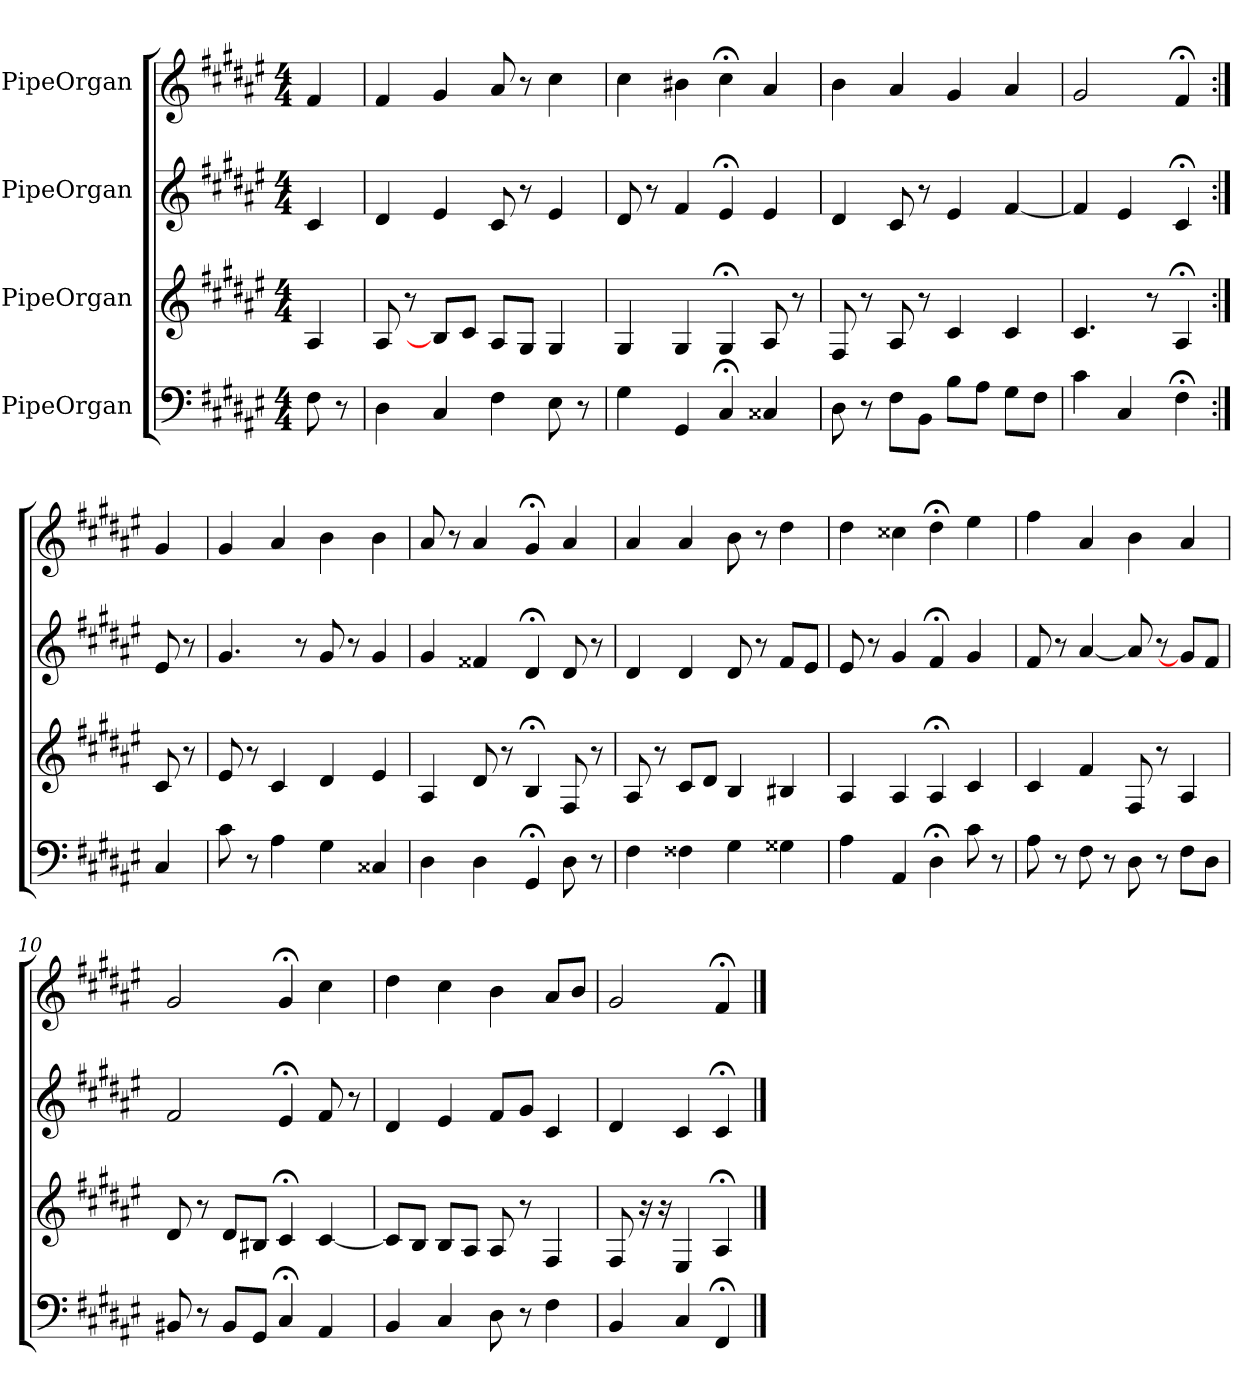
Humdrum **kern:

**kern	**kern	**kern	**kern
*part4	*part3	*part2	*part1
*staff4	*staff3	*staff2	*staff1
*I"PipeOrgan	*I"PipeOrgan	*I"PipeOrgan	*I"PipeOrgan
*k[f#c#g#d#a#e#]	*k[f#c#g#d#a#e#]	*k[f#c#g#d#a#e#]	*k[f#c#g#d#a#e#]
*F#:	*F#:	*F#:	*F#:
*M4/4	*M4/4	*M4/4	*M4/4
*MM60	*MM60	*MM60	*MM60
=	=	=	=
8F#	4A#	4c#	4f#
8r	.	.	.
=1	=1	=1	=1
4D#	8A#	4d#	4f#
.	8r	.	.
4C#	8BL]	4e#	4g#
.	8c#J	.	.
4F#	8A#L	8c#	8a#
.	8G#J	8r	8r
8E#	4G#	4e#	4cc#
8r	.	.	.
=2	=2	=2	=2
4G#	4G#	8d#	4cc#
.	.	8r	.
4GG#	4G#	4f#	4b#X
4C#;<	4G#;<	4e#;<	4cc#;<
4C##X	8A#	4e#	4a#
.	8r	.	.
=3	=3	=3	=3
8D#	8F#	4d#	4b
8r	8r	.	.
8F#L	8A#	8c#	4a#
8BBJ	8r	8r	.
8BL	4c#	4e#	4g#
8A#J	.	.	.
8G#L	4c#	[4f#	4a#
8F#J	.	.	.
=4	=4	=4	=4
4c#	4.c#	4f#]	2g#
4C#	.	4e#	.
.	8r	.	.
4F#;<	4A#;<	4c#;<	4f#;<
=:|!	=:|!	=:|!	=:|!
4C#	8c#	8e#	4g#
.	8r	8r	.
=5	=5	=5	=5
8c#	8e#	4.g#	4g#
8r	8r	.	.
4A#	4c#	.	4a#
.	.	8r	.
4G#	4d#	8g#	4b
.	.	8r	.
4C##X	4e#	4g#	4b
=6	=6	=6	=6
4D#	4A#	4g#	8a#
.	.	.	8r
4D#	8d#	4f##X	4a#
.	8r	.	.
4GG#;<	4B;<	4d#;<	4g#;<
8D#	8F#	8d#	4a#
8r	8r	8r	.
=7	=7	=7	=7
4F#	8A#	4d#	4a#
.	8r	.	.
4F##X	8c#L	4d#	4a#
.	8d#J	.	.
4G#	4B	8d#	8b
.	.	8r	8r
4G##X	4B#X	8f#L	4dd#
.	.	8e#J	.
=8	=8	=8	=8
4A#	4A#	8e#	4dd#
.	.	8r	.
4AA#	4A#	4g#	4cc##X
4D#;<	4A#;<	4f#;<	4dd#;<
8c#	4c#	4g#	4ee#
8r	.	.	.
=9	=9	=9	=9
8A#	4c#	8f#	4ff#
8r	.	8r	.
8F#	4f#	[4a#	4a#
8r	.	.	.
8D#	8F#	8a#]	4b
8r	8r	8r	.
8F#L	4A#	8g#L]	4a#
8D#J	.	8f#J	.
=10	=10	=10	=10
8BB#X	8d#	2f#	2g#
8r	8r	.	.
8BB#L	8d#L	.	.
8GG#J	8B#XJ	.	.
4C#;<	4c#;<	4e#;<	4g#;<
4AA#	[4c#	8f#	4cc#
.	.	8r	.
=11	=11	=11	=11
4BB	8c#L]	4d#	4dd#
.	8BJ	.	.
4C#	8BL	4e#	4cc#
.	8A#J	.	.
8D#	8A#	8f#L	4b
8r	8r	8g#J	.
4F#	4F#	4c#	8a#L
.	.	.	8bJ
=12	=12	=12	=12
4BB	8F#	4d#	2g#
.	16r	.	.
.	16r	.	.
4C#	4E#	4c#	.
4FF#;<	4A#;<	4c#;<	4f#;<
==	==	==	==
*-	*-	*-	*-
